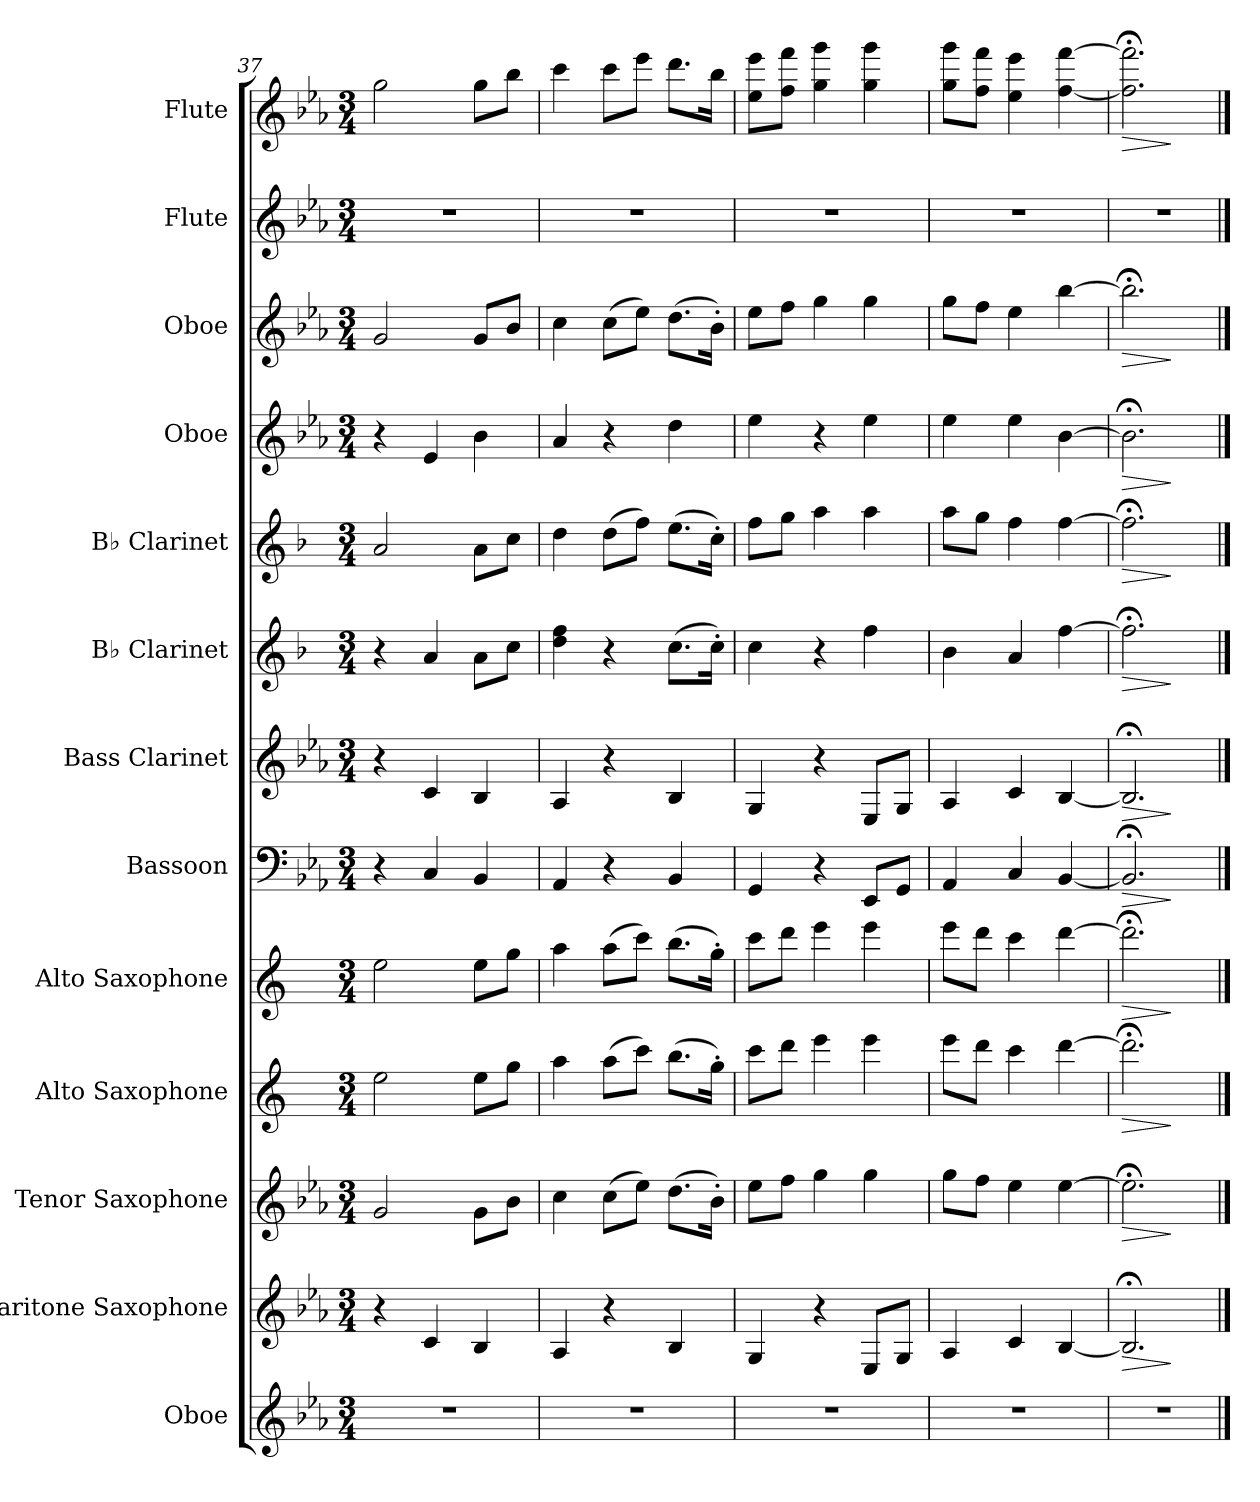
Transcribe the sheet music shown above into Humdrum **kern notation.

**kern	**kern	**dynam	**kern	**dynam	**kern	**dynam	**kern	**dynam	**kern	**dynam	**kern	**dynam	**kern	**dynam	**kern	**dynam	**kern	**dynam	**kern	**dynam	**kern	**kern	**dynam
*part13	*part12	*part12	*part11	*part11	*part10	*part10	*part9	*part9	*part8	*part8	*part7	*part7	*part6	*part6	*part5	*part5	*part4	*part4	*part3	*part3	*part2	*part1	*part1
*staff13	*staff12	*staff12	*staff11	*staff11	*staff10	*staff10	*staff9	*staff9	*staff8	*staff8	*staff7	*staff7	*staff6	*staff6	*staff5	*staff5	*staff4	*staff4	*staff3	*staff3	*staff2	*staff1	*staff1
*I"Oboe	*I"Baritone Saxophone	*	*I"Tenor Saxophone	*	*I"Alto Saxophone	*	*I"Alto Saxophone	*	*I"Bassoon	*	*I"Bass Clarinet	*	*I"B♭ Clarinet	*	*I"B♭ Clarinet	*	*I"Oboe	*	*I"Oboe	*	*I"Flute	*I"Flute	*
*I'Ob.	*I'Bar. Sax.	*	*I'T. Sax.	*	*I'A. Sax.	*	*I'A. Sax.	*	*I'Bsn.	*	*I'B. Cl.	*	*I'B♭ Cl.	*	*I'B♭ Cl.	*	*I'Ob.	*	*I'Ob.	*	*I'Fl.	*I'Fl.	*
*clefG2	*clefG2	*	*clefG2	*	*clefG2	*	*clefG2	*	*clefF4	*	*clefG2	*	*clefG2	*	*clefG2	*	*clefG2	*	*clefG2	*	*clefG2	*clefG2	*
*	*ITrd12c21	*	*ITrd8c14	*	*ITrd5c9	*	*ITrd5c9	*	*	*	*ITrd8c14	*	*ITrd1c2	*	*ITrd1c2	*	*	*	*	*	*	*	*
*k[b-e-a-]	*k[b-e-a-]	*	*k[b-e-a-]	*	*k[b-e-a-]	*	*k[b-e-a-]	*	*k[b-e-a-]	*	*k[b-e-a-]	*	*k[b-e-a-]	*	*k[b-e-a-]	*	*k[b-e-a-]	*	*k[b-e-a-]	*	*k[b-e-a-]	*k[b-e-a-]	*
*M3/4	*M3/4	*	*M3/4	*	*M3/4	*	*M3/4	*	*M3/4	*	*M3/4	*	*M3/4	*	*M3/4	*	*M3/4	*	*M3/4	*	*M3/4	*M3/4	*
=37	=37	=37	=37	=37	=37	=37	=37	=37	=37	=37	=37	=37	=37	=37	=37	=37	=37	=37	=37	=37	=37	=37	=37
2.r	4r	.	2G/	.	2g\	.	2g\	.	4r	.	4r	.	4r	.	2g/	.	4r	.	2g/	.	2.r	2gg\	.
.	4C/	.	.	.	.	.	.	.	4C/	.	4C/	.	4g/	.	.	.	4e-/	.	.	.	.	.	.
.	4BB-/	.	8G\L	.	8g\L	.	8g\L	.	4BB-/	.	4BB-/	.	8g\L	.	8g\L	.	4b-\	.	8g/L	.	.	8gg\L	.
.	.	.	8B-\J	.	8b-\J	.	8b-\J	.	.	.	.	.	8b-\J	.	8b-\J	.	.	.	8b-/J	.	.	8bb-\J	.
=38	=38	=38	=38	=38	=38	=38	=38	=38	=38	=38	=38	=38	=38	=38	=38	=38	=38	=38	=38	=38	=38	=38	=38
2.r	4AA-/	.	4c\	.	4cc\	.	4cc\	.	4AA-/	.	4AA-/	.	4cc\ 4ee-\	.	4cc\	.	4a-/	.	4cc\	.	2.r	4ccc\	.
.	4r	.	(8c\L	.	(8cc\L	.	(8cc\L	.	4r	.	4r	.	4r	.	(8cc\L	.	4r	.	(8cc\L	.	.	8ccc\L	.
.	.	.	8e-\J)	.	8ee-\J)	.	8ee-\J)	.	.	.	.	.	.	.	8ee-\J)	.	.	.	8ee-\J)	.	.	8eee-\J	.
.	4BB-/	.	(8.d\L	.	(8.dd\L	.	(8.dd\L	.	4BB-/	.	4BB-/	.	(8.b-\L	.	(8.dd\L	.	4dd\	.	(8.dd\L	.	.	8.ddd\L	.
.	.	.	16B-'\Jk)	.	16b-'\Jk)	.	16b-'\Jk)	.	.	.	.	.	16b-'\Jk)	.	16b-'\Jk)	.	.	.	16b-'\Jk)	.	.	16bb-\Jk	.
=39	=39	=39	=39	=39	=39	=39	=39	=39	=39	=39	=39	=39	=39	=39	=39	=39	=39	=39	=39	=39	=39	=39	=39
2.r	4GG/	.	8e-\L	.	8ee-\L	.	8ee-\L	.	4GG/	.	4GG/	.	4b-\	.	8ee-\L	.	4ee-\	.	8ee-\L	.	2.r	8ee-\ 8eee-\L	.
.	.	.	8f\J	.	8ff\J	.	8ff\J	.	.	.	.	.	.	.	8ff\J	.	.	.	8ff\J	.	.	8ff\ 8fff\J	.
.	4r	.	4g\	.	4gg\	.	4gg\	.	4r	.	4r	.	4r	.	4gg\	.	4r	.	4gg\	.	.	4gg\ 4ggg\	.
.	8EE-/L	.	4g\	.	4gg\	.	4gg\	.	8EE-/L	.	8EE-/L	.	4ee-\	.	4gg\	.	4ee-\	.	4gg\	.	.	4gg\ 4ggg\	.
.	8GG/J	.	.	.	.	.	.	.	8GG/J	.	8GG/J	.	.	.	.	.	.	.	.	.	.	.	.
=40	=40	=40	=40	=40	=40	=40	=40	=40	=40	=40	=40	=40	=40	=40	=40	=40	=40	=40	=40	=40	=40	=40	=40
2.r	4AA-/	.	8g\L	.	8gg\L	.	8gg\L	.	4AA-/	.	4AA-/	.	4a-\	.	8gg\L	.	4ee-\	.	8gg\L	.	2.r	8gg\ 8ggg\L	.
.	.	.	8f\J	.	8ff\J	.	8ff\J	.	.	.	.	.	.	.	8ff\J	.	.	.	8ff\J	.	.	8ff\ 8fff\J	.
.	4C/	.	4e-\	.	4ee-\	.	4ee-\	.	4C/	.	4C/	.	4g/	.	4ee-\	.	4ee-\	.	4ee-\	.	.	4ee-\ 4eee-\	.
.	[4BB-/	.	[4e-\	.	[4ff\	.	[4ff\	.	[4BB-/	.	[4BB-/	.	[4ee-\	.	[4ee-\	.	[4b-\	.	[4bb-\	.	.	[4ff\ [4fff\	.
=41	=41	=41	=41	=41	=41	=41	=41	=41	=41	=41	=41	=41	=41	=41	=41	=41	=41	=41	=41	=41	=41	=41	=41
!	!	!LO:HP:b	!	!LO:HP:b	!	!LO:HP:b	!	!LO:HP:b	!	!LO:HP:b	!	!LO:HP:b	!	!LO:HP:b	!	!LO:HP:b	!	!LO:HP:b	!	!LO:HP:b	!	!	!LO:HP:b
2.r	2.BB-;</]	>	2.e-;<\]	>	2.ff;<\]	>	2.ff;<\]	>	2.BB-;</]	>	2.BB-;</]	>	2.ee-;<\]	>	2.ee-;<\]	>	2.b-;<\]	>	2.bb-;<\]	>	2.r	2.ff\];< 2.fff\];<	>
.	.	]	.	]	.	]	.	]	.	]	.	]	.	]	.	]	.	]	.	]	.	.	]
==	==	==	==	==	==	==	==	==	==	==	==	==	==	==	==	==	==	==	==	==	==	==	==
*-	*-	*-	*-	*-	*-	*-	*-	*-	*-	*-	*-	*-	*-	*-	*-	*-	*-	*-	*-	*-	*-	*-	*-
